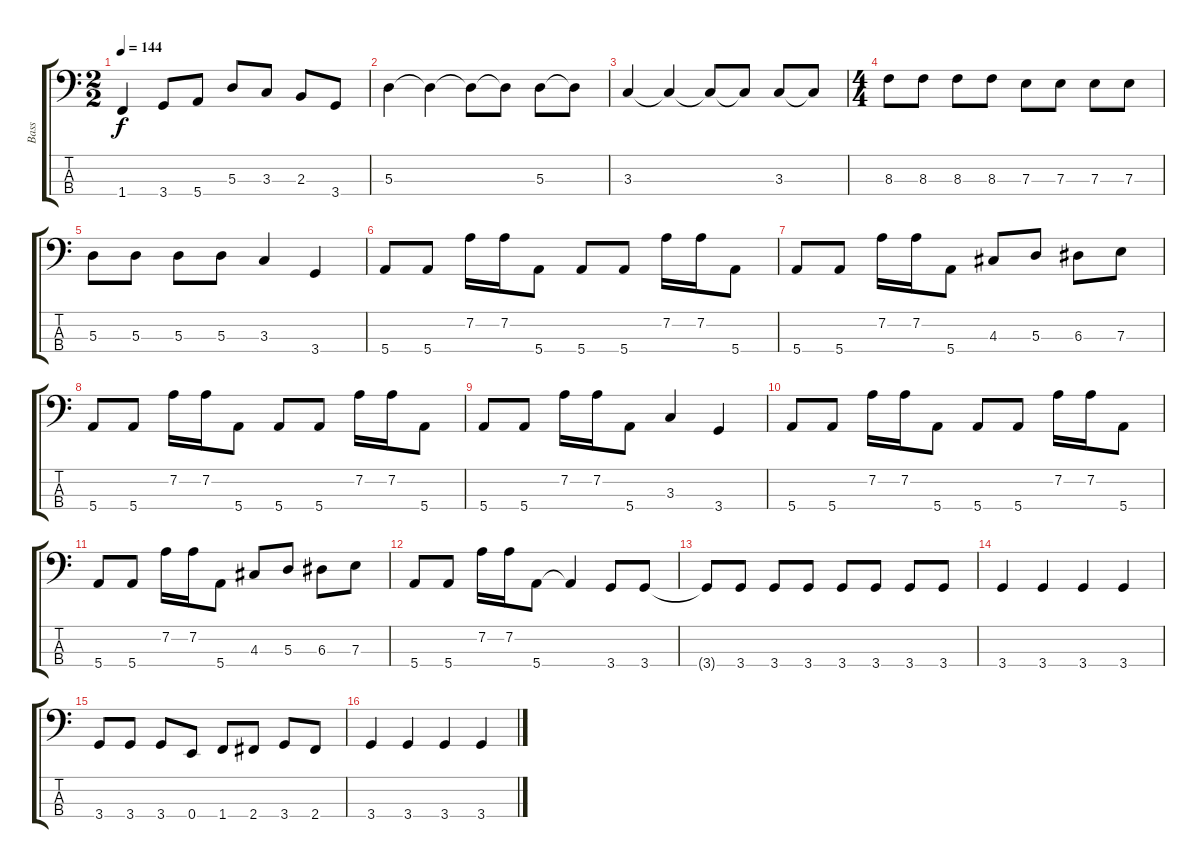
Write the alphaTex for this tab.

\track ("Bass" "Bass") {instrument electricbasspick}
\staff {score tabs}
\tuning (G2 D2 A1 E1) {hide}
\ts (2 2)
\tempo 144
\clef f4
\ks c
1.4.4{dy f} 3.4.8 5.4.8 5.3.8 3.3.8 2.3.8 3.4.8 |
5.3.4 5.3{t}.4 5.3{t}.8 5.3{t}.8 5.3.8 5.3{t}.8 |
3.3.4 3.3{t}.4 3.3{t}.8 3.3{t}.8 3.3.8 3.3{t}.8 |
\ts (4 4)
8.3.8 8.3.8 8.3.8 8.3.8 7.3.8 7.3.8 7.3.8 7.3.8 |
5.3.8 5.3.8 5.3.8 5.3.8 3.3.4 3.4.4 |
5.4.8 5.4.8 7.2.16 7.2.16 5.4.8 5.4.8 5.4.8 7.2.16 7.2.16 5.4.8 |
5.4.8 5.4.8 7.2.16 7.2.16 5.4.8 4.3.8 5.3.8 6.3.8 7.3.8 |
5.4.8 5.4.8 7.2.16 7.2.16 5.4.8 5.4.8 5.4.8 7.2.16 7.2.16 5.4.8 |
5.4.8 5.4.8 7.2.16 7.2.16 5.4.8 3.3.4 3.4.4 |
5.4.8 5.4.8 7.2.16 7.2.16 5.4.8 5.4.8 5.4.8 7.2.16 7.2.16 5.4.8 |
5.4.8 5.4.8 7.2.16 7.2.16 5.4.8 4.3.8 5.3.8 6.3.8 7.3.8 |
5.4.8 5.4.8 7.2.16 7.2.16 5.4.8 5.4{t}.4 3.4.8 3.4.8 |
3.4{t}.8 3.4.8 3.4.8 3.4.8 3.4.8 3.4.8 3.4.8 3.4.8 |
3.4.4 3.4.4 3.4.4 3.4.4 |
3.4.8 3.4.8 3.4.8 0.4.8 1.4.8 2.4.8 3.4.8 2.4.8 |
3.4.4 3.4.4 3.4.4 3.4.4
